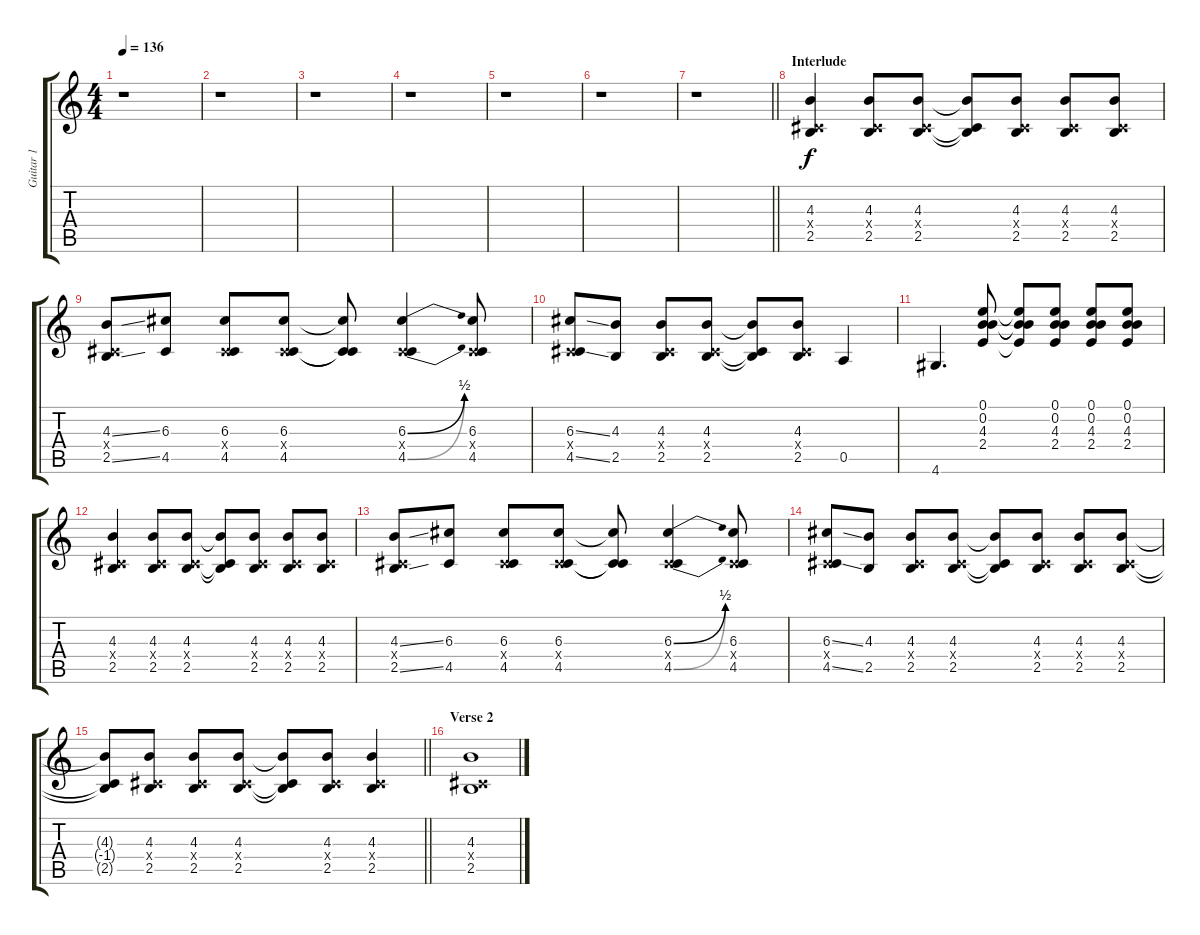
\track ("Guitar 1" "Guitar 1") {instrument distortionguitar}
\staff {score tabs}
\tuning (E4 B3 G3 D3 A2 E2) {hide}
\ts (4 4)
\tempo 136
\clef g2
\ks c
r.1{dy f} |
r.1 |
r.1 |
r.1 |
r.1 |
r.1 |
\barLineRight lightlight
r.1 |
\section ("" "Interlude")
(4.3 -1.4{x} 2.5).4 (4.3 -1.4{x} 2.5).8 (4.3 -1.4{x} 2.5).8 (4.3{t} -1.4{t} 2.5{t}).8 (4.3 -1.4{x} 2.5).8 (4.3 -1.4{x} 2.5).8 (4.3 -1.4{x} 2.5).8 |
(4.3{ss} -1.4{x} 2.5{ss}).8 (6.3 4.5).8 (6.3 -1.4{x} 4.5).8 (6.3 -1.4{x} 4.5).8 (6.3{t} -1.4{t} 4.5{t}).8 (6.3{be (bend 0 0 60 2)} -1.4{x} 4.5{be (bend 0 0 60 2)}).4 (6.3 -1.4{x} 4.5).8 |
(6.3{ss} -1.4{x} 4.5{ss}).8 (4.3 2.5).8 (4.3 -1.4{x} 2.5).8 (4.3 -1.4{x} 2.5).8 (4.3{t} -1.4{t} 2.5{t}).8 (4.3 -1.4{x} 2.5).8 0.5.4 |
4.6.4{d} (0.1 0.2 4.3 2.4).8 (0.1{t} 0.2{t} 4.3{t} 2.4{t}).8 (0.1 0.2 4.3 2.4).8 (0.1 0.2 4.3 2.4).8 (0.1 0.2 4.3 2.4).8 |
(4.3 -1.4{x} 2.5).4 (4.3 -1.4{x} 2.5).8 (4.3 -1.4{x} 2.5).8 (4.3{t} -1.4{t} 2.5{t}).8 (4.3 -1.4{x} 2.5).8 (4.3 -1.4{x} 2.5).8 (4.3 -1.4{x} 2.5).8 |
(4.3{ss} -1.4{x} 2.5{ss}).8 (6.3 4.5).8 (6.3 -1.4{x} 4.5).8 (6.3 -1.4{x} 4.5).8 (6.3{t} -1.4{t} 4.5{t}).8 (6.3{be (bend 0 0 60 2)} -1.4{x} 4.5{be (bend 0 0 60 2)}).4 (6.3 -1.4{x} 4.5).8 |
(6.3{ss} -1.4{x} 4.5{ss}).8 (4.3 2.5).8 (4.3 -1.4{x} 2.5).8 (4.3 -1.4{x} 2.5).8 (4.3{t} -1.4{t} 2.5{t}).8 (4.3 -1.4{x} 2.5).8 (4.3 -1.4{x} 2.5).8 (4.3 -1.4{x} 2.5).8 |
\barLineRight lightlight
(4.3{t} -1.4{t} 2.5{t}).8 (4.3 -1.4{x} 2.5).8 (4.3 -1.4{x} 2.5).8 (4.3 -1.4{x} 2.5).8 (4.3{t} -1.4{t} 2.5{t}).8 (4.3 -1.4{x} 2.5).8 (4.3 -1.4{x} 2.5).4 |
\section ("" "Verse 2")
(4.3 -1.4{x} 2.5).1
